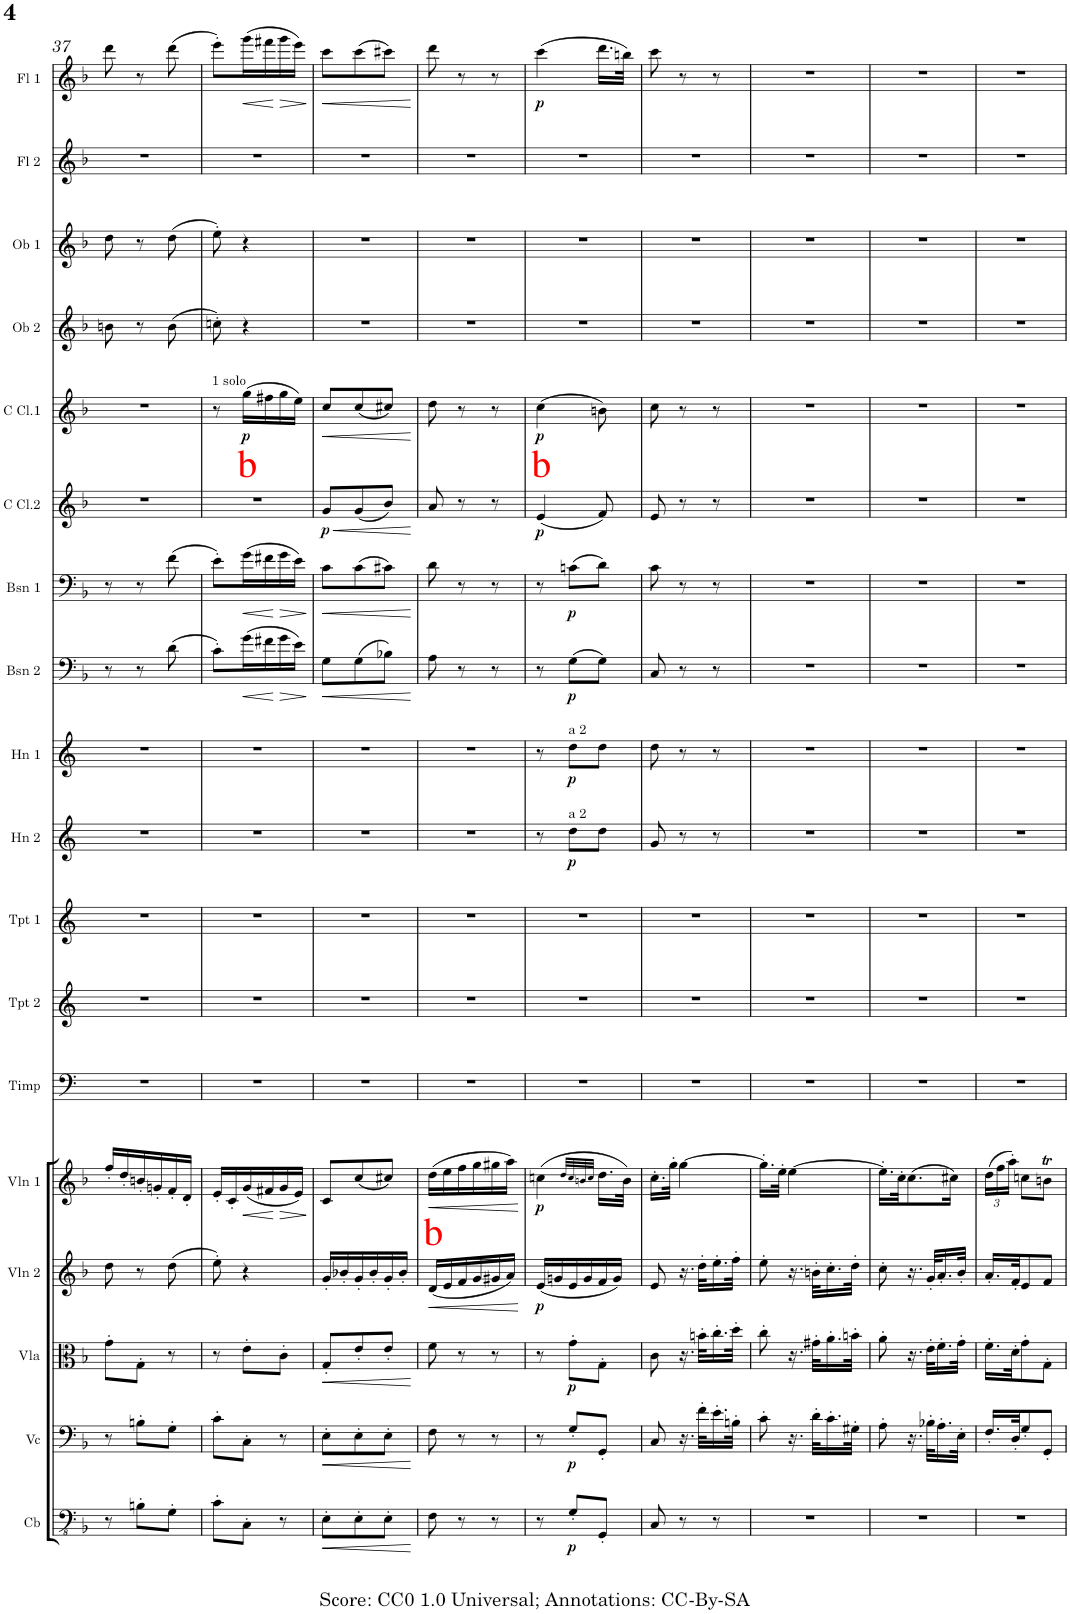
**kern	**dynam	**kern	**dynam	**kern	**dynam	**kern	**dynam	**kern	**text	**dynam	**kern	**kern	**kern	**kern	**dynam	**kern	**dynam	**kern	**dynam	**kern	**dynam	**kern	**dynam	**kern	**text	**dynam	**kern	**kern	**kern	**kern	**dynam
*part18	*part18	*part17	*part17	*part16	*part16	*part15	*part15	*part14	*part14	*part14	*part13	*part12	*part11	*part10	*part10	*part9	*part9	*part8	*part8	*part7	*part7	*part6	*part6	*part5	*part5	*part5	*part4	*part3	*part2	*part1	*part1
*staff18	*staff18	*staff17	*staff17	*staff16	*staff16	*staff15	*staff15	*staff14	*staff14	*staff14	*staff13	*staff12	*staff11	*staff10	*staff10	*staff9	*staff9	*staff8	*staff8	*staff7	*staff7	*staff6	*staff6	*staff5	*staff5	*staff5	*staff4	*staff3	*staff2	*staff1	*staff1
*I"Contrabass	*	*I"Violoncello	*	*I"Viola	*	*I"Violin 2	*	*I"Violin 1	*	*	*I"Timpani	*I"C Trumpet 2	*I"C Trumpet 1	*I"F Horn 2	*	*I"F Horn 1	*	*I"Bassoon 2	*	*I"Bassoon 1	*	*I"C Clarinet 2	*	*I"C Clarinet 1	*	*	*I"Oboe 2	*I"Oboe 1	*I"Flute 2	*I"Flute 1	*
*I'Cb	*	*I'Vc	*	*I'Vla	*	*I'Vln 2	*	*I'Vln 1	*	*	*I'Timp	*I'Tpt 2	*I'Tpt 1	*I'Hn 2	*	*I'Hn 1	*	*I'Bsn 2	*	*I'Bsn 1	*	*I'C Cl.2	*	*I'C Cl.1	*	*	*I'Ob 2	*I'Ob 1	*I'Fl 2	*I'Fl 1	*
!!LO:PB:g=z
*clefFv4	*	*clefF4	*	*clefC3	*	*clefG2	*	*clefG2	*	*	*clefF4	*clefG2	*clefG2	*clefG2	*	*clefG2	*	*clefF4	*	*clefF4	*	*clefG2	*	*clefG2	*	*	*clefG2	*clefG2	*clefG2	*clefG2	*
*	*	*	*	*	*	*	*	*	*	*	*	*	*	*Trd4c7	*	*Trd4c7	*	*	*	*	*	*Trd1c2	*	*Trd1c2	*	*	*	*	*	*	*
*k[b-]	*	*k[b-]	*	*k[b-]	*	*k[b-]	*	*k[b-]	*	*	*k[]	*k[]	*k[]	*k[]	*	*k[]	*	*k[b-]	*	*k[b-]	*	*k[b-]	*	*k[b-]	*	*	*k[b-]	*k[b-]	*k[b-]	*k[b-]	*
*F:	*	*F:	*	*F:	*	*F:	*	*F:	*	*	*	*	*	*	*	*	*	*F:	*	*F:	*	*F:	*	*F:	*	*	*F:	*F:	*F:	*F:	*
*M3/8	*	*M3/8	*	*M3/8	*	*M3/8	*	*M3/8	*	*	*M3/8	*M3/8	*M3/8	*M3/8	*	*M3/8	*	*M3/8	*	*M3/8	*	*M3/8	*	*M3/8	*	*	*M3/8	*M3/8	*M3/8	*M3/8	*
=37	=37	=37	=37	=37	=37	=37	=37	=37	=37	=37	=37	=37	=37	=37	=37	=37	=37	=37	=37	=37	=37	=37	=37	=37	=37	=37	=37	=37	=37	=37	=37
8r	.	8r	.	8g'\L	.	8dd\	.	16ff'/LL	.	.	4.r	4.r	4.r	4.r	.	4.r	.	8r	.	8r	.	4.r	.	4.r	.	.	8bn\	8dd\	4.r	8ddd\	.
.	.	.	.	.	.	.	.	16dd'/	.	.	.	.	.	.	.	.	.	.	.	.	.	.	.	.	.	.	.	.	.	.	.
8BBn'\L	.	8Bn'\L	.	8G'\J	.	8r	.	16bn'/	.	.	.	.	.	.	.	.	.	8r	.	8r	.	.	.	.	.	.	8r	8r	.	8r	.
.	.	.	.	.	.	.	.	16gn'/	.	.	.	.	.	.	.	.	.	.	.	.	.	.	.	.	.	.	.	.	.	.	.
8GG'\J	.	8G'\J	.	8r	.	(8dd\	.	16f'/	.	.	.	.	.	.	.	.	.	(8d\	.	(8f\	.	.	.	.	.	.	(8b\	(8dd\	.	(8ddd\	.
.	.	.	.	.	.	.	.	16d'/JJ	.	.	.	.	.	.	.	.	.	.	.	.	.	.	.	.	.	.	.	.	.	.	.
=38	=38	=38	=38	=38	=38	=38	=38	=38	=38	=38	=38	=38	=38	=38	=38	=38	=38	=38	=38	=38	=38	=38	=38	=38	=38	=38	=38	=38	=38	=38	=38
!	!	!	!	!	!	!	!	!	!	!	!	!	!	!	!	!	!	!	!	!	!	!	!	!LO:TX:a:t=1 solo	!	!	!	!	!	!	!
8C'\L	.	8c'\L	.	8r	.	8ee'\)	.	16e'/LL	.	.	4.r	4.r	4.r	4.r	.	4.r	.	8c'\L)	.	8e'\L)	.	4.r	.	8r	.	.	8ccn'\)	8ee'\)	4.r	8eee'\L)	.
.	.	.	.	.	.	.	.	16c'/	.	.	.	.	.	.	.	.	.	.	.	.	.	.	.	.	.	.	.	.	.	.	.
!	!	!	!	!	!	!	!	!	!	!LO:HP:b	!	!	!	!	!	!	!	!	!LO:HP:b	!	!LO:HP:b	!	!	!	!LO:LY:b:color=#FF0000	!LO:DY:b	!	!	!	!	!LO:HP:b
8CC'\J	.	8C'\J	.	8e'\L	.	4r	.	(16g/	.	<	.	.	.	.	.	.	.	(16g\L	<	(16g\L	<	.	.	(16gg\LL	b	p	4r	4r	.	(16ggg\L	<
.	.	.	.	.	.	.	.	16f#X/	.	.	.	.	.	.	.	.	.	16f#X\	.	16f#X\	.	.	.	16ff#X\	.	.	.	.	.	16fff#X\	.
!	!	!	!	!	!	!	!	!	!	!LO:HP:n=1:b	!	!	!	!	!	!	!	!	!LO:HP:n=1:b	!	!LO:HP:n=1:b	!	!	!	!	!	!	!	!	!	!LO:HP:n=1:b
8r	.	8r	.	8c'\J	.	.	.	16g/	.	[ >	.	.	.	.	.	.	.	16g\	[ >	16g\	[ >	.	.	16gg\	.	.	.	.	.	16ggg\	[ >
.	.	.	.	.	.	.	.	16e/JJ)	.	.	.	.	.	.	.	.	.	16e\JJ)	.	16e\JJ)	.	.	.	16ee\JJ)	.	.	.	.	.	16eee\JJ)	.
.	.	.	.	.	.	.	.	.	.	]	.	.	.	.	.	.	.	.	]	.	]	.	.	.	.	.	.	.	.	.	]
=39	=39	=39	=39	=39	=39	=39	=39	=39	=39	=39	=39	=39	=39	=39	=39	=39	=39	=39	=39	=39	=39	=39	=39	=39	=39	=39	=39	=39	=39	=39	=39
!	!LO:HP:b	!	!LO:HP:b	!	!LO:HP:b	!	!	!	!	!	!	!	!	!	!	!	!	!	!LO:HP:b	!	!LO:HP:b	!	!LO:HP:b	!	!	!LO:HP:b	!	!	!	!	!LO:HP:b
!	!	!	!	!	!	!	!	!	!	!	!	!	!	!	!	!	!	!	!	!	!	!	!LO:DY:n=1:b	!	!	!	!	!	!	!	!
8EE'\L	<	8E'\L	<	8G'/L	<	16g'/LL	.	8c/L	.	.	4.r	4.r	4.r	4.r	.	4.r	.	8G\L	<	8c\L	<	8g/L	< p	8cc/L	.	<	4.r	4.r	4.r	8ccc\L	<
.	.	.	.	.	.	16b-X'/	.	.	.	.	.	.	.	.	.	.	.	.	.	.	.	.	.	.	.	.	.	.	.	.	.
8EE'\	.	8E'\	.	8e'/	.	16g'/	.	(8cc/	.	.	.	.	.	.	.	.	.	(8G\	.	(8c\	.	(8g/	.	(8cc/	.	.	.	.	.	(8ccc\	.
.	.	.	.	.	.	16b-'/	.	.	.	.	.	.	.	.	.	.	.	.	.	.	.	.	.	.	.	.	.	.	.	.	.
8EE'\J	.	8E'\J	.	8e'/J	.	16g'/	.	8cc#X/J)	.	.	.	.	.	.	.	.	.	8B-X\J)	.	8c#X\J)	.	8b-/J)	.	8cc#X/J)	.	.	.	.	.	8ccc#X\J)	.
.	.	.	.	.	.	16b-'/JJ	.	.	.	.	.	.	.	.	.	.	.	.	.	.	.	.	.	.	.	.	.	.	.	.	.
.	[	.	[	.	[	.	.	.	.	.	.	.	.	.	.	.	.	.	[	.	[	.	[	.	.	[	.	.	.	.	[
=40	=40	=40	=40	=40	=40	=40	=40	=40	=40	=40	=40	=40	=40	=40	=40	=40	=40	=40	=40	=40	=40	=40	=40	=40	=40	=40	=40	=40	=40	=40	=40
!	!	!	!	!	!	!	!LO:HP:b	!	!LO:LY:b:color=#FF0000	!LO:HP:b	!	!	!	!	!	!	!	!	!	!	!	!	!	!	!	!	!	!	!	!	!
8FF\	.	8F\	.	8f\	.	(16d/LL	<	(16dd\LL	b	<	4.r	4.r	4.r	4.r	.	4.r	.	8A\	.	8d\	.	8a/	.	8dd\	.	.	4.r	4.r	4.r	8ddd\	.
.	.	.	.	.	.	16e/	.	16ee\	.	.	.	.	.	.	.	.	.	.	.	.	.	.	.	.	.	.	.	.	.	.	.
8r	.	8r	.	8r	.	16f/	.	16ff\	.	.	.	.	.	.	.	.	.	8r	.	8r	.	8r	.	8r	.	.	.	.	.	8r	.
.	.	.	.	.	.	16g/	.	16gg\	.	.	.	.	.	.	.	.	.	.	.	.	.	.	.	.	.	.	.	.	.	.	.
8r	.	8r	.	8r	.	16g#X/	.	16gg#X\	.	.	.	.	.	.	.	.	.	8r	.	8r	.	8r	.	8r	.	.	.	.	.	8r	.
.	.	.	.	.	.	16a/JJ)	.	16aa\JJ)	.	.	.	.	.	.	.	.	.	.	.	.	.	.	.	.	.	.	.	.	.	.	.
.	.	.	.	.	.	.	[	.	.	[	.	.	.	.	.	.	.	.	.	.	.	.	.	.	.	.	.	.	.	.	.
=41	=41	=41	=41	=41	=41	=41	=41	=41	=41	=41	=41	=41	=41	=41	=41	=41	=41	=41	=41	=41	=41	=41	=41	=41	=41	=41	=41	=41	=41	=41	=41
!	!	!	!	!	!	!	!LO:DY:b	!	!	!LO:DY:b	!	!	!	!	!	!	!	!	!	!	!	!	!LO:DY:b	!	!LO:LY:b:color=#FF0000	!LO:DY:b	!	!	!	!	!LO:DY:b
8r	.	8r	.	8r	.	(16e/LL	p	(4ccn\	.	p	4.r	4.r	4.r	8r	.	8r	.	8r	.	8r	.	(4e/	p	(4cc\	b	p	4.r	4.r	4.r	(4ccc\	p
.	.	.	.	.	.	16gn/	.	.	.	.	.	.	.	.	.	.	.	.	.	.	.	.	.	.	.	.	.	.	.	.	.
!	!	!	!	!	!	!	!	!	!	!	!	!	!	!	!	!LO:TX:a:t=a 2	!	!	!	!	!	!	!	!	!	!	!	!	!	!	!
!	!	!	!	!	!	!	!	!	!	!	!	!	!	!LO:TX:a:t=a 2	!	!	!	!	!	!	!	!	!	!	!	!	!	!	!	!	!
!	!LO:DY:b	!	!LO:DY:b	!	!LO:DY:b	!	!	!	!	!	!	!	!	!	!LO:DY:b	!	!LO:DY:b	!	!LO:DY:b	!	!LO:DY:b	!	!	!	!	!	!	!	!	!	!
8GG'/L	p	8G'/L	p	8g'\L	p	16e/	.	.	.	.	.	.	.	8dd\L	p	8dd\L	p	(8G\L	p	(8cn\L	p	.	.	.	.	.	.	.	.	.	.
.	.	.	.	.	.	16g/	.	.	.	.	.	.	.	.	.	.	.	.	.	.	.	.	.	.	.	.	.	.	.	.	.
.	.	.	.	.	.	.	.	32qdd/LLL	.	.	.	.	.	.	.	.	.	.	.	.	.	.	.	.	.	.	.	.	.	.	.
.	.	.	.	.	.	.	.	32qcc/	.	.	.	.	.	.	.	.	.	.	.	.	.	.	.	.	.	.	.	.	.	.	.
.	.	.	.	.	.	.	.	32qbn/	.	.	.	.	.	.	.	.	.	.	.	.	.	.	.	.	.	.	.	.	.	.	.
.	.	.	.	.	.	.	.	32qcc/JJJ	.	.	.	.	.	.	.	.	.	.	.	.	.	.	.	.	.	.	.	.	.	.	.
8GGG'/J	.	8GG'/J	.	8G'\J	.	16f/	.	16.dd\LL	.	.	.	.	.	8dd\J	.	8dd\J	.	8G\J)	.	8d\J)	.	8f/)	.	8bn\)	.	.	.	.	.	16.ddd\LL	.
.	.	.	.	.	.	16g/JJ)	.	.	.	.	.	.	.	.	.	.	.	.	.	.	.	.	.	.	.	.	.	.	.	.	.
.	.	.	.	.	.	.	.	32b\JJk)	.	.	.	.	.	.	.	.	.	.	.	.	.	.	.	.	.	.	.	.	.	32bbn\JJk)	.
=42	=42	=42	=42	=42	=42	=42	=42	=42	=42	=42	=42	=42	=42	=42	=42	=42	=42	=42	=42	=42	=42	=42	=42	=42	=42	=42	=42	=42	=42	=42	=42
8CC/	.	8C/	.	8c\	.	8e/	.	16.cc'\LL	.	.	4.r	4.r	4.r	8g/	.	8dd\	.	8C/	.	8c\	.	8e/	.	8cc\	.	.	4.r	4.r	4.r	8ccc\	.
.	.	.	.	.	.	.	.	32gg'\JJk	.	.	.	.	.	.	.	.	.	.	.	.	.	.	.	.	.	.	.	.	.	.	.
8r	.	16.r	.	16.r	.	16.r	.	[4gg\	.	.	.	.	.	8r	.	8r	.	8r	.	8r	.	8r	.	8r	.	.	.	.	.	8r	.
.	.	32f'\KLL	.	32bn'\KLL	.	32dd'\KLL	.	.	.	.	.	.	.	.	.	.	.	.	.	.	.	.	.	.	.	.	.	.	.	.	.
8r	.	16.e'\	.	16.cc'\	.	16.ee'\	.	.	.	.	.	.	.	8r	.	8r	.	8r	.	8r	.	8r	.	8r	.	.	.	.	.	8r	.
.	.	32Bn'\JJk	.	32dd'\JJk	.	32ff'\JJk	.	.	.	.	.	.	.	.	.	.	.	.	.	.	.	.	.	.	.	.	.	.	.	.	.
=43	=43	=43	=43	=43	=43	=43	=43	=43	=43	=43	=43	=43	=43	=43	=43	=43	=43	=43	=43	=43	=43	=43	=43	=43	=43	=43	=43	=43	=43	=43	=43
4.r	.	8c'\	.	8cc'\	.	8ee'\	.	16.gg'\LL]	.	.	4.r	4.r	4.r	4.r	.	4.r	.	4.r	.	4.r	.	4.r	.	4.r	.	.	4.r	4.r	4.r	4.r	.
.	.	.	.	.	.	.	.	32ee'\JJk	.	.	.	.	.	.	.	.	.	.	.	.	.	.	.	.	.	.	.	.	.	.	.
.	.	16.r	.	16.r	.	16.r	.	[4ee\	.	.	.	.	.	.	.	.	.	.	.	.	.	.	.	.	.	.	.	.	.	.	.
.	.	32d'\KLL	.	32g#X'\KLL	.	32bn'\KLL	.	.	.	.	.	.	.	.	.	.	.	.	.	.	.	.	.	.	.	.	.	.	.	.	.
.	.	16.c'\	.	16.a'\	.	16.cc'\	.	.	.	.	.	.	.	.	.	.	.	.	.	.	.	.	.	.	.	.	.	.	.	.	.
.	.	32G#X'\JJk	.	32bn'\JJk	.	32dd'\JJk	.	.	.	.	.	.	.	.	.	.	.	.	.	.	.	.	.	.	.	.	.	.	.	.	.
=44	=44	=44	=44	=44	=44	=44	=44	=44	=44	=44	=44	=44	=44	=44	=44	=44	=44	=44	=44	=44	=44	=44	=44	=44	=44	=44	=44	=44	=44	=44	=44
4.r	.	8A'\	.	8a'\	.	8cc'\	.	16.ee'\LL]	.	.	4.r	4.r	4.r	4.r	.	4.r	.	4.r	.	4.r	.	4.r	.	4.r	.	.	4.r	4.r	4.r	4.r	.
.	.	.	.	.	.	.	.	32cc'\JK	.	.	.	.	.	.	.	.	.	.	.	.	.	.	.	.	.	.	.	.	.	.	.
.	.	16.r	.	16.r	.	16.r	.	(8.cc\	.	.	.	.	.	.	.	.	.	.	.	.	.	.	.	.	.	.	.	.	.	.	.
.	.	32B-X'\KLL	.	32e'\KLL	.	32g'/KLL	.	.	.	.	.	.	.	.	.	.	.	.	.	.	.	.	.	.	.	.	.	.	.	.	.
.	.	16.A'\	.	16.f'\	.	16.a'/	.	.	.	.	.	.	.	.	.	.	.	.	.	.	.	.	.	.	.	.	.	.	.	.	.
.	.	.	.	.	.	.	.	16cc#X\Jk)	.	.	.	.	.	.	.	.	.	.	.	.	.	.	.	.	.	.	.	.	.	.	.
.	.	32E'\JJk	.	32g'\JJk	.	32b-'/JJk	.	.	.	.	.	.	.	.	.	.	.	.	.	.	.	.	.	.	.	.	.	.	.	.	.
=45	=45	=45	=45	=45	=45	=45	=45	=45	=45	=45	=45	=45	=45	=45	=45	=45	=45	=45	=45	=45	=45	=45	=45	=45	=45	=45	=45	=45	=45	=45	=45
*	*	*	*	*	*	*	*	*Xbrackettup	*	*	*	*	*	*	*	*	*	*	*	*	*	*	*	*	*	*	*	*	*	*	*
4.r	.	16.F'/LL	.	16.f'\LL	.	16.a'/LL	.	(24dd\LL	.	.	4.r	4.r	4.r	4.r	.	4.r	.	4.r	.	4.r	.	4.r	.	4.r	.	.	4.r	4.r	4.r	4.r	.
.	.	.	.	.	.	.	.	24ff\	.	.	.	.	.	.	.	.	.	.	.	.	.	.	.	.	.	.	.	.	.	.	.
.	.	.	.	.	.	.	.	24aa'\JJ)	.	.	.	.	.	.	.	.	.	.	.	.	.	.	.	.	.	.	.	.	.	.	.
.	.	32D'/JK	.	32d'\JK	.	32f'/JK	.	.	.	.	.	.	.	.	.	.	.	.	.	.	.	.	.	.	.	.	.	.	.	.	.
.	.	8G'/	.	8g'\	.	8e/	.	8ccn\L	.	.	.	.	.	.	.	.	.	.	.	.	.	.	.	.	.	.	.	.	.	.	.
.	.	8GG'/J	.	8G'\J	.	8f/J	.	8bnt\J	.	.	.	.	.	.	.	.	.	.	.	.	.	.	.	.	.	.	.	.	.	.	.
=	=	=	=	=	=	=	=	=	=	=	=	=	=	=	=	=	=	=	=	=	=	=	=	=	=	=	=	=	=	=	=
*-	*-	*-	*-	*-	*-	*-	*-	*-	*-	*-	*-	*-	*-	*-	*-	*-	*-	*-	*-	*-	*-	*-	*-	*-	*-	*-	*-	*-	*-	*-	*-
